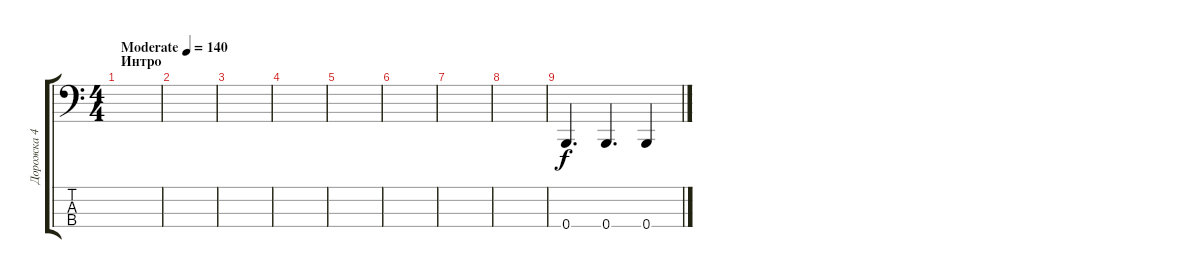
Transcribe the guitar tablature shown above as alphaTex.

\track ("Дорожка 4" "Дорожка 4") {instrument electricbassfinger}
\staff {score tabs}
\tuning (E2 B1 Gb1 B0) {hide}
\ts (4 4)
\section ("" "Интро")
\tempo (140 "Moderate")
\clef f4
\ks c
|
|
|
|
|
|
|
|
0.4.4{d} 0.4.4{d} 0.4.4
